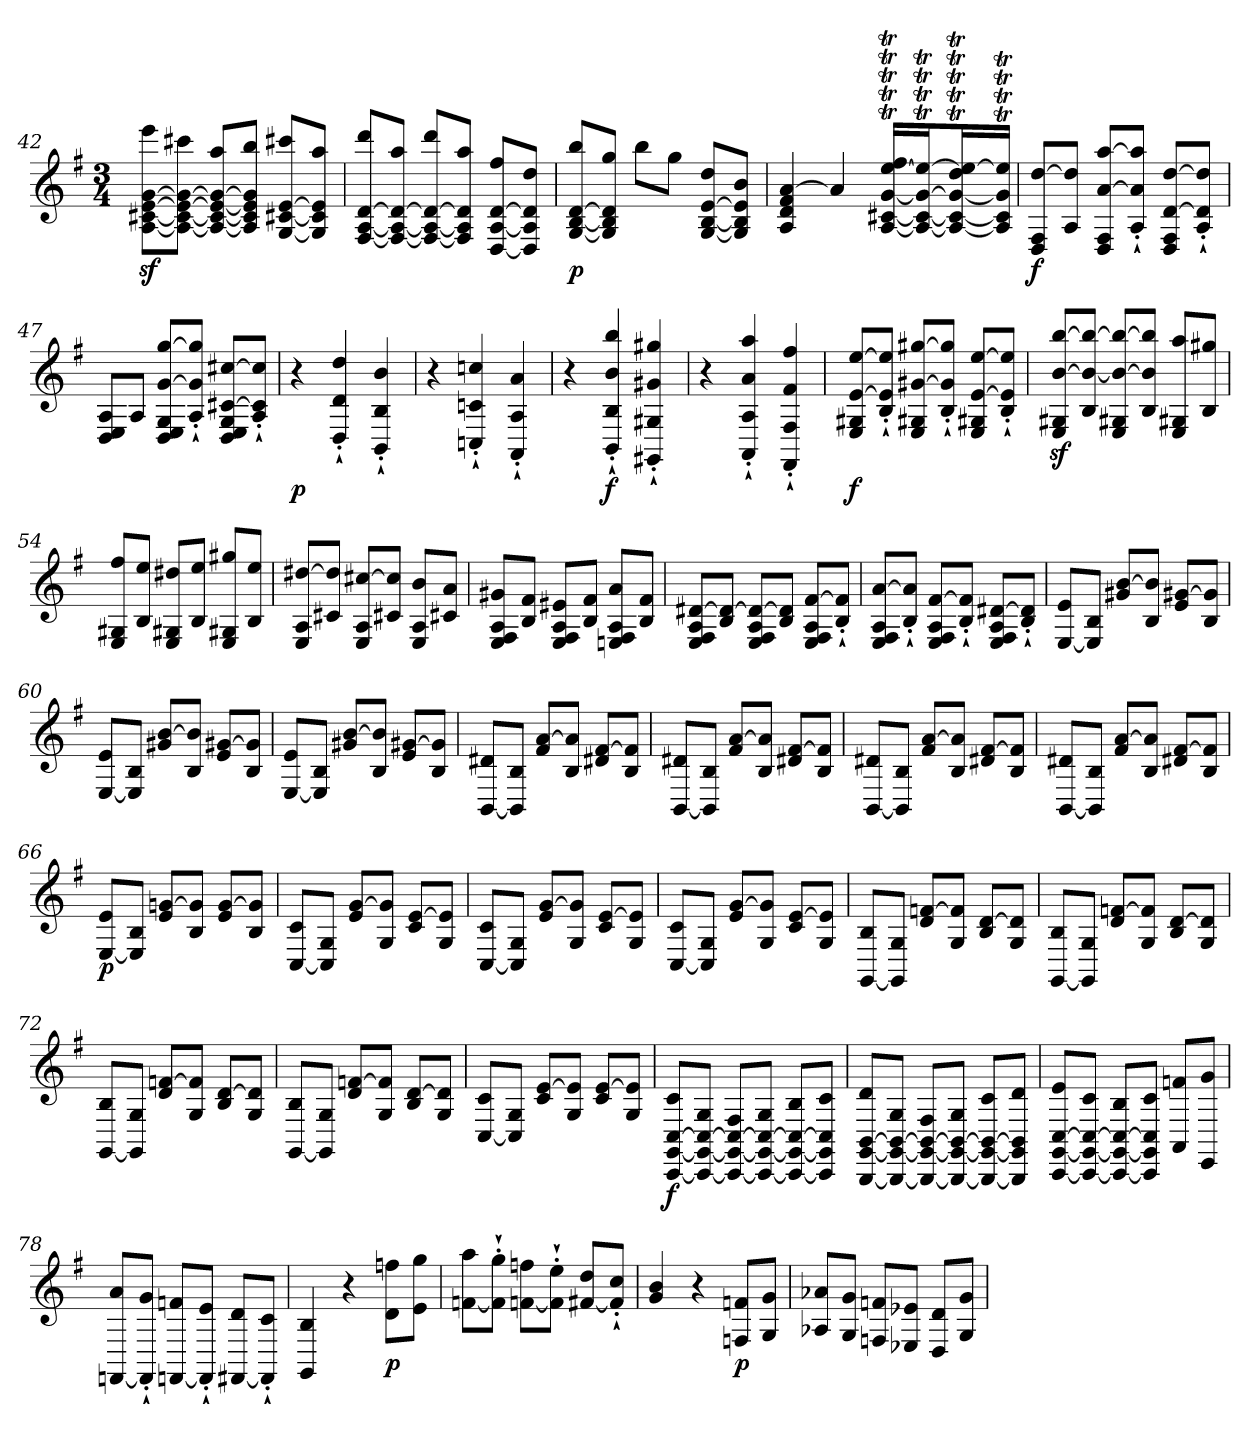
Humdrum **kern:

**kern	**dynam
*part1	*part1
*staff1	*staff1
*clefG2	*
*k[f#]	*
*G:	*
*M3/4	*
=42	=42
[8Az [8c#Xz [8ez [8gz 8eeezL	.
8A_ 8c#_ 8e_ 8g_ 8ccc#XJ	.
8A_ 8c#_ 8e_ 8g_ 8aaL	.
8A] 8c#] 8e] 8g] 8bbJ	.
[8G [8c#X [8e 8ccc#XL	.
8G] 8c#] 8e] 8aaJ	.
=43	=43
[8F# [8A [8d 8dddL	.
8F#_ 8A_ 8d_ 8aaJ	.
8F#_ 8A_ 8d_ 8dddL	.
8F#] 8A] 8d] 8aaJ	.
[8D [8A [8d 8ff#L	.
8D] 8A] 8d] 8ddJ	.
=44	=44
[8G [8B [8d 8bbL	p
8G] 8B] 8d] 8ggJ	.
8bbL	.
8ggJ	.
[8G [8B [8e 8ddL	.
8G] 8B] 8e] 8bJ	.
=45	=45
4A 4d 4f# [4a	.
4a]	.
[16AT [16c#XT [16gT [16eeT 16ff#TLL	.
16A_T 16c#_T 16g_T 16ee_TJ	.
16A_T 16c#_T 16g_T 16ddT 16ee_TL	.
16A]T 16c#]T 16g]T 16ee]TJJ	.
=46	=46
8D 8F# [8ddL	f
8A 8dd]J	.
8D 8F# [8a [8aaL	.
8A'` 8a]'` 8aa]'`J	.
8D 8F# [8d [8ddL	.
8A'` 8d]'` 8dd]'`J	.
=47	=47
8D 8E 8AL	.
8AJ	.
8D 8E 8G [8g [8ggL	.
8A'` 8g]'` 8gg]'`J	.
8D 8E 8G [8c#X [8cc#XL	.
8A'` 8c#]'` 8cc#]'`J	.
=48	=48
4r	p
4D'` 4d'` 4dd'`	.
4BB'` 4B'` 4b'`	.
=49	=49
4r	.
4Cn'` 4cn'` 4ccn'`	.
4AA'` 4A'` 4a'`	.
=50	=50
4r	.
4BB'` 4B'` 4b'` 4bb'`	f
4GG#X'` 4G#X'` 4g#X'` 4gg#X'`	.
=51	=51
4r	.
4AA'` 4A'` 4a'` 4aa'`	.
4FF#'` 4F#'` 4f#'` 4ff#'`	.
=52	=52
8E 8G#X [8e [8eeL	f
8B'` 8e]'` 8ee]'`J	.
8E 8G#X [8g#X [8gg#XL	.
8B'` 8g#]'` 8gg#]'`J	.
8E 8G#X [8e [8eeL	.
8B'` 8e]'` 8ee]'`J	.
=53	=53
8Ez 8G#Xz [8bz [8bbzL	.
8B 8b_ 8bb_J	.
8E 8G#X 8b_ 8bb_L	.
8B 8b] 8bb]J	.
8E 8G#X 8aaL	.
8B 8gg#XJ	.
=54	=54
8E 8G#X 8ff#L	.
8B 8eeJ	.
8E 8G#X 8dd#XL	.
8B 8eeJ	.
8E 8G#X 8gg#XL	.
8B 8eeJ	.
=55	=55
8E 8A [8dd#XL	.
8c#X 8dd#]J	.
8E 8A [8cc#XL	.
8c#X 8cc#]J	.
8E 8A 8bL	.
8c#X 8aJ	.
=56	=56
8E 8F# 8A 8g#XL	.
8B 8f#J	.
8E 8F# 8A 8e#XL	.
8B 8f#J	.
8En 8F# 8A 8aL	.
8B 8f#J	.
=57	=57
8E 8F# 8A [8d#XL	.
8B 8d#_J	.
8E 8F# 8A 8d#_L	.
8B 8d#]J	.
8E 8F# 8A [8f#L	.
8B'` 8f#]'`J	.
=58	=58
8E 8F# 8A [8aL	.
8B'` 8a]'`J	.
8E 8F# 8A [8f#L	.
8B'` 8f#]'`J	.
8E 8F# 8A [8d#XL	.
8B'` 8d#]'`J	.
=59	=59
[8E 8eL	.
8E] 8BJ	.
8g#X [8bL	.
8B 8b]J	.
8e [8g#XL	.
8B 8g#]J	.
=60	=60
[8E 8eL	.
8E] 8BJ	.
8g#X [8bL	.
8B 8b]J	.
8e [8g#XL	.
8B 8g#]J	.
=61	=61
[8E 8eL	.
8E] 8BJ	.
8g#X [8bL	.
8B 8b]J	.
8e [8g#XL	.
8B 8g#]J	.
=62	=62
[8BB 8d#XL	.
8BB] 8BJ	.
8f# [8aL	.
8B 8a]J	.
8d#X [8f#L	.
8B 8f#]J	.
=63	=63
[8BB 8d#XL	.
8BB] 8BJ	.
8f# [8aL	.
8B 8a]J	.
8d#X [8f#L	.
8B 8f#]J	.
=64	=64
[8BB 8d#XL	.
8BB] 8BJ	.
8f# [8aL	.
8B 8a]J	.
8d#X [8f#L	.
8B 8f#]J	.
=65	=65
[8BB 8d#XL	.
8BB] 8BJ	.
8f# [8aL	.
8B 8a]J	.
8d#X [8f#L	.
8B 8f#]J	.
=66	=66
[8E 8eL	p
8E] 8BJ	.
8e [8gnL	.
8B 8g]J	.
8e [8gL	.
8B 8g]J	.
=67	=67
[8C 8cL	.
8C] 8GJ	.
8e [8gL	.
8G 8g]J	.
8c [8eL	.
8G 8e]J	.
=68	=68
[8C 8cL	.
8C] 8GJ	.
8e [8gL	.
8G 8g]J	.
8c [8eL	.
8G 8e]J	.
=69	=69
[8C 8cL	.
8C] 8GJ	.
8e [8gL	.
8G 8g]J	.
8c [8eL	.
8G 8e]J	.
=70	=70
[8GG 8BL	.
8GG] 8GJ	.
8d [8fnL	.
8G 8f]J	.
8B [8dL	.
8G 8d]J	.
=71	=71
[8GG 8BL	.
8GG] 8GJ	.
8d [8fnL	.
8G 8f]J	.
8B [8dL	.
8G 8d]J	.
=72	=72
[8GG 8BL	.
8GG] 8GJ	.
8d [8fnL	.
8G 8f]J	.
8B [8dL	.
8G 8d]J	.
=73	=73
[8GG 8BL	.
8GG] 8GJ	.
8d [8fnL	.
8G 8f]J	.
8B [8dL	.
8G 8d]J	.
=74	=74
[8C 8cL	.
8C] 8GJ	.
8c [8eL	.
8G 8e]J	.
8c [8eL	.
8G 8e]J	.
=75	=75
[8CC [8GG [8C 8cL	f
8CC_ 8GG_ 8C_ 8GJ	.
8CC_ 8GG_ 8C_ 8F#L	.
8CC_ 8GG_ 8C_ 8GJ	.
8CC_ 8GG_ 8C_ 8BL	.
8CC] 8GG] 8C] 8cJ	.
=76	=76
[8BBB [8GG [8BB 8dL	.
8BBB_ 8GG_ 8BB_ 8GJ	.
8BBB_ 8GG_ 8BB_ 8F#L	.
8BBB_ 8GG_ 8BB_ 8GJ	.
8BBB_ 8GG_ 8BB_ 8cL	.
8BBB] 8GG] 8BB] 8dJ	.
=77	=77
[8CC [8GG [8C 8eL	.
8CC_ 8GG_ 8C_ 8cJ	.
8CC_ 8GG_ 8C_ 8BL	.
8CC] 8GG] 8C] 8cJ	.
8AA 8fnL	.
8EE 8gJ	.
=78	=78
[8FFn 8aL	.
8FF]'` 8g'`J	.
[8FFn 8fnL	.
8FF]'` 8e'`J	.
[8FF#X 8dL	.
8FF#]'` 8c'`J	.
=79	=79
4GG 4B	.
4r	.
8d 8ffnL	p
8e 8ggJ	.
=80	=80
[8fn 8aaL	.
8f]'` 8gg'`J	.
[8fn 8ffnL	.
8f]'` 8ee'`J	.
[8f#X 8ddL	.
8f#]'` 8cc'`J	.
=81	=81
4g 4b	.
4r	.
8Fn 8fnL	p
8G 8gJ	.
=82	=82
8A-X 8a-XL	.
8G 8gJ	.
8Fn 8fnL	.
8E-X 8e-XJ	.
8D 8dL	.
8G 8gJ	.
=	=
*-	*-
